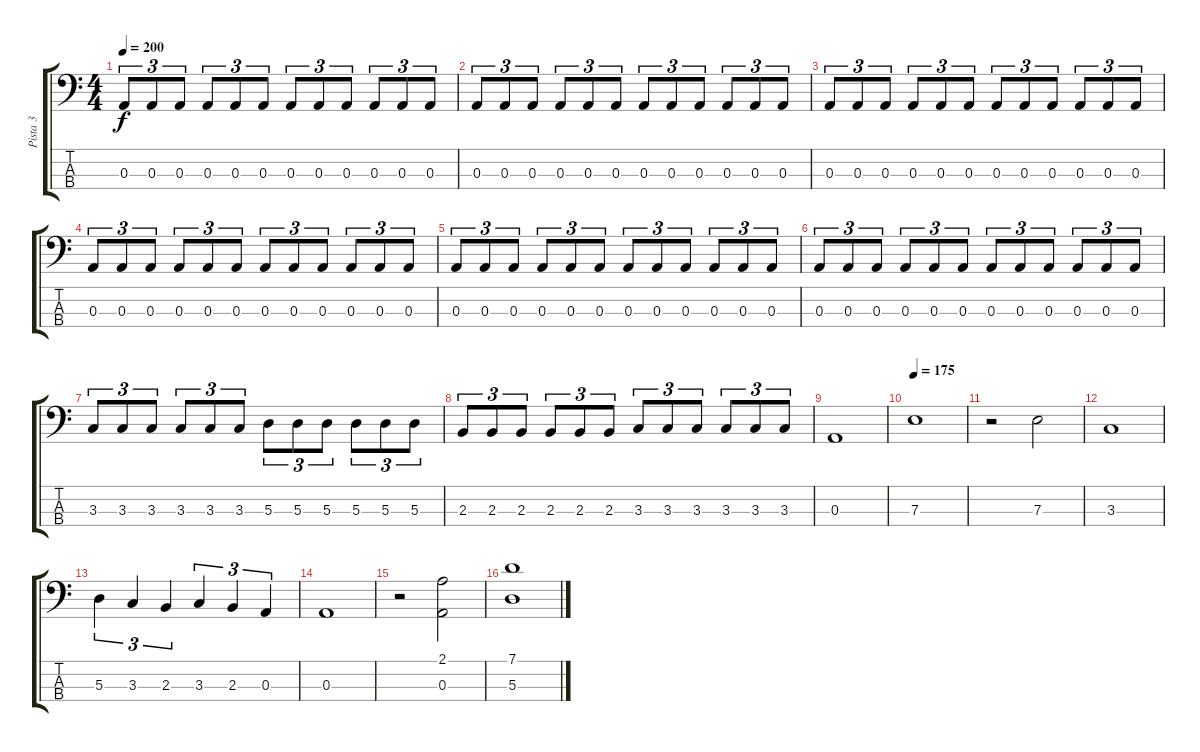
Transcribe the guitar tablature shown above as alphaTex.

\track ("Pista 3" "Pista 3") {instrument electricbassfinger}
\staff {score tabs}
\tuning (G2 D2 A1 E1) {hide}
\ts (4 4)
\tempo 200
\clef f4
\ks c
0.3.8{tu (3 2) dy f} 0.3.8{tu (3 2)} 0.3.8{tu (3 2)} 0.3.8{tu (3 2)} 0.3.8{tu (3 2)} 0.3.8{tu (3 2)} 0.3.8{tu (3 2)} 0.3.8{tu (3 2)} 0.3.8{tu (3 2)} 0.3.8{tu (3 2)} 0.3.8{tu (3 2)} 0.3.8{tu (3 2)} |
0.3.8{tu (3 2)} 0.3.8{tu (3 2)} 0.3.8{tu (3 2)} 0.3.8{tu (3 2)} 0.3.8{tu (3 2)} 0.3.8{tu (3 2)} 0.3.8{tu (3 2)} 0.3.8{tu (3 2)} 0.3.8{tu (3 2)} 0.3.8{tu (3 2)} 0.3.8{tu (3 2)} 0.3.8{tu (3 2)} |
0.3.8{tu (3 2)} 0.3.8{tu (3 2)} 0.3.8{tu (3 2)} 0.3.8{tu (3 2)} 0.3.8{tu (3 2)} 0.3.8{tu (3 2)} 0.3.8{tu (3 2)} 0.3.8{tu (3 2)} 0.3.8{tu (3 2)} 0.3.8{tu (3 2)} 0.3.8{tu (3 2)} 0.3.8{tu (3 2)} |
0.3.8{tu (3 2)} 0.3.8{tu (3 2)} 0.3.8{tu (3 2)} 0.3.8{tu (3 2)} 0.3.8{tu (3 2)} 0.3.8{tu (3 2)} 0.3.8{tu (3 2)} 0.3.8{tu (3 2)} 0.3.8{tu (3 2)} 0.3.8{tu (3 2)} 0.3.8{tu (3 2)} 0.3.8{tu (3 2)} |
0.3.8{tu (3 2)} 0.3.8{tu (3 2)} 0.3.8{tu (3 2)} 0.3.8{tu (3 2)} 0.3.8{tu (3 2)} 0.3.8{tu (3 2)} 0.3.8{tu (3 2)} 0.3.8{tu (3 2)} 0.3.8{tu (3 2)} 0.3.8{tu (3 2)} 0.3.8{tu (3 2)} 0.3.8{tu (3 2)} |
0.3.8{tu (3 2)} 0.3.8{tu (3 2)} 0.3.8{tu (3 2)} 0.3.8{tu (3 2)} 0.3.8{tu (3 2)} 0.3.8{tu (3 2)} 0.3.8{tu (3 2)} 0.3.8{tu (3 2)} 0.3.8{tu (3 2)} 0.3.8{tu (3 2)} 0.3.8{tu (3 2)} 0.3.8{tu (3 2)} |
3.3.8{tu (3 2)} 3.3.8{tu (3 2)} 3.3.8{tu (3 2)} 3.3.8{tu (3 2)} 3.3.8{tu (3 2)} 3.3.8{tu (3 2)} 5.3.8{tu (3 2)} 5.3.8{tu (3 2)} 5.3.8{tu (3 2)} 5.3.8{tu (3 2)} 5.3.8{tu (3 2)} 5.3.8{tu (3 2)} |
2.3.8{tu (3 2)} 2.3.8{tu (3 2)} 2.3.8{tu (3 2)} 2.3.8{tu (3 2)} 2.3.8{tu (3 2)} 2.3.8{tu (3 2)} 3.3.8{tu (3 2)} 3.3.8{tu (3 2)} 3.3.8{tu (3 2)} 3.3.8{tu (3 2)} 3.3.8{tu (3 2)} 3.3.8{tu (3 2)} |
0.3.1 |
\tempo 175
7.3.1 |
r.2 7.3.2 |
3.3.1 |
5.3.4{tu (3 2)} 3.3.4{tu (3 2)} 2.3.4{tu (3 2)} 3.3.4{tu (3 2)} 2.3.4{tu (3 2)} 0.3.4{tu (3 2)} |
0.3.1 |
r.2 (2.1 0.3).2 |
(7.1 5.3).1
